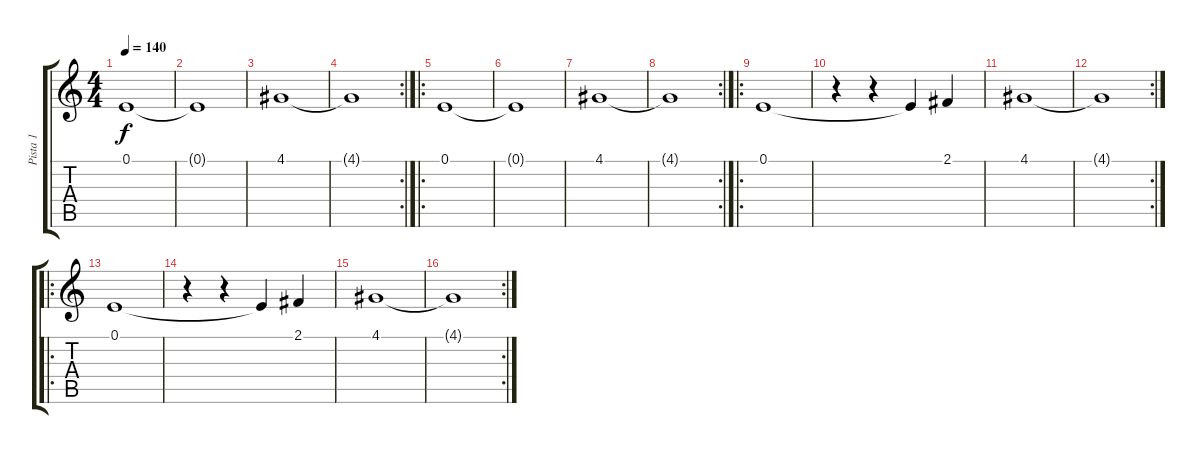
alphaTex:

\track ("Pista 1" "Pista 1") {instrument stringensemble2}
\staff {score tabs}
\tuning (E4 B3 G3 D3 A2 E2) {hide}
\ts (4 4)
\tempo 140
\clef g2
\ks c
0.1.1{dy f instrument stringensemble2} |
0.1{t}.1 |
4.1.1 |
\rc 2
4.1{t}.1 |
\ro
0.1.1 |
0.1{t}.1 |
4.1.1 |
\rc 2
4.1{t}.1 |
\ro
0.1.1 |
r.4 r.4 0.1{t}.4 2.1.4 |
4.1.1 |
\rc 2
4.1{t}.1 |
\ro
0.1.1 |
r.4 r.4 0.1{t}.4 2.1.4 |
4.1.1 |
\rc 2
4.1{t}.1
